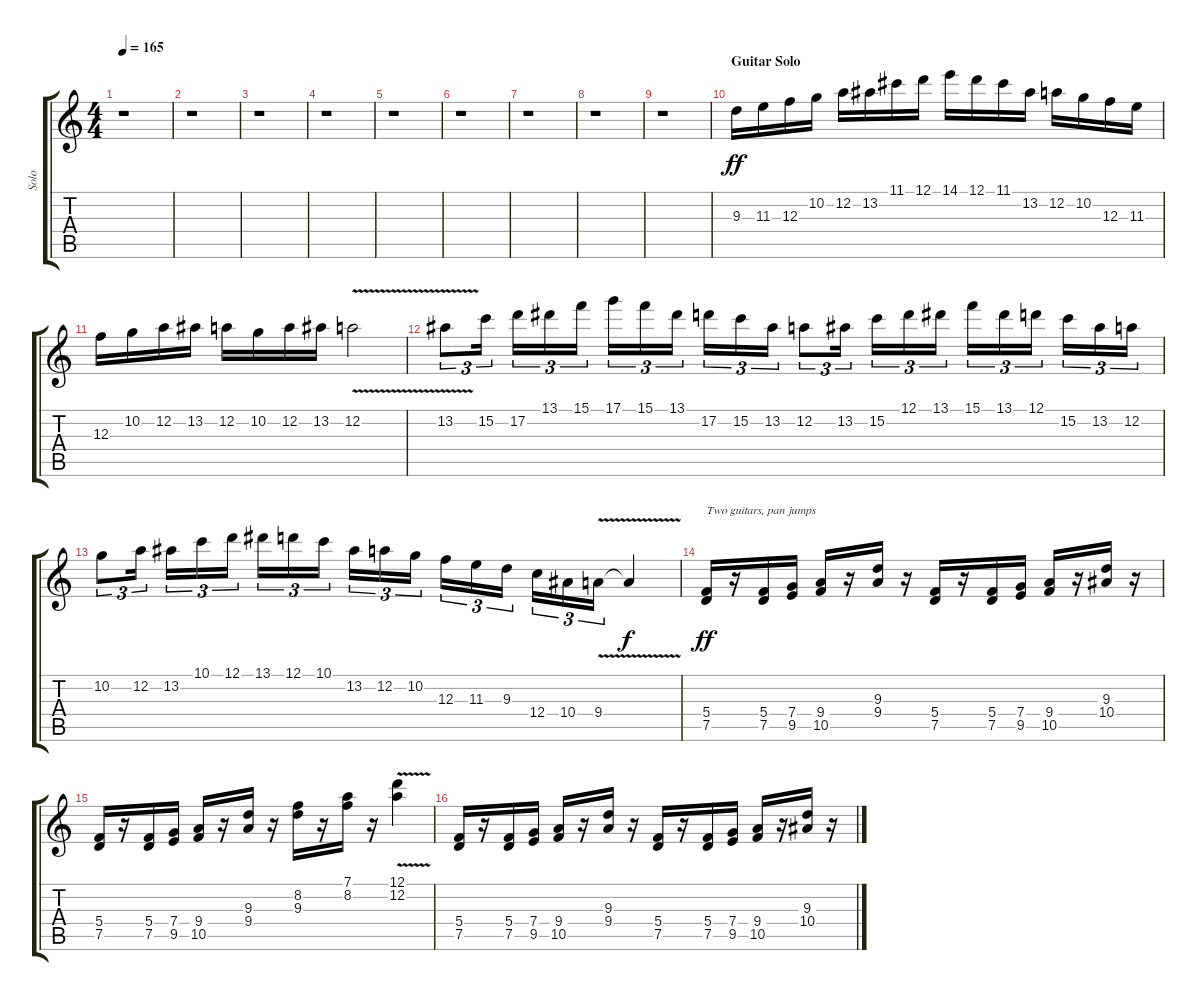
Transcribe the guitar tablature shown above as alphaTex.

\track ("Solo" "Solo") {instrument overdrivenguitar}
\staff {score tabs}
\tuning (D4 A3 F3 C3 G2 D2) {hide}
\ts (4 4)
\tempo 165
\clef g2
\ks c
r.1{dy ff} |
r.1 |
r.1 |
r.1 |
r.1 |
r.1 |
r.1 |
r.1 |
r.1 |
\section ("" "Guitar Solo")
9.3.16{volume 16} 11.3.16 12.3.16 10.2.16 12.2.16 13.2.16 11.1.16 12.1.16 14.1.16 12.1.16 11.1.16 13.2.16 12.2.16 10.2.16 12.3.16 11.3.16 |
12.3.16 10.2.16 12.2.16 13.2.16 12.2.16 10.2.16 12.2.16 13.2.16 12.2{v}.2 |
13.2{v}.8{tu (3 2)} 15.2.16{tu (3 2)} 17.2.16{tu (3 2)} 13.1.16{tu (3 2)} 15.1.16{tu (3 2)} 17.1.16{tu (3 2)} 15.1.16{tu (3 2)} 13.1.16{tu (3 2)} 17.2.16{tu (3 2)} 15.2.16{tu (3 2)} 13.2.16{tu (3 2)} 12.2.8{tu (3 2)} 13.2.16{tu (3 2)} 15.2.16{tu (3 2)} 12.1.16{tu (3 2)} 13.1.16{tu (3 2)} 15.1.16{tu (3 2)} 13.1.16{tu (3 2)} 12.1.16{tu (3 2)} 15.2.16{tu (3 2)} 13.2.16{tu (3 2)} 12.2.16{tu (3 2)} |
10.2.8{tu (3 2)} 12.2.16{tu (3 2)} 13.2.16{tu (3 2)} 10.1.16{tu (3 2)} 12.1.16{tu (3 2)} 13.1.16{tu (3 2)} 12.1.16{tu (3 2)} 10.1.16{tu (3 2)} 13.2.16{tu (3 2)} 12.2.16{tu (3 2)} 10.2.16{tu (3 2)} 12.3.16{tu (3 2)} 11.3.16{tu (3 2)} 9.3.16{tu (3 2)} 12.4.16{tu (3 2)} 10.4.16{tu (3 2)} 9.4{v}.16{tu (3 2)} 9.4{t}.4{dy f} |
(5.4 7.5).16{txt "Two guitars, pan jumps" dy ff balance 3} r.16 (5.4 7.5).16 (7.4 9.5).16 (9.4 10.5).16 r.16 (9.3 9.4).16 r.16 (5.4 7.5).16{balance 13} r.16 (5.4 7.5).16 (7.4 9.5).16 (9.4 10.5).16 r.16 (9.3 10.4).16 r.16 |
(5.4 7.5).16{balance 8} r.16 (5.4 7.5).16 (7.4 9.5).16 (9.4 10.5).16 r.16 (9.3 9.4).16 r.16 (8.2 9.3).16 r.16 (7.1 8.2).16 r.16 (12.1{v} 12.2{v}).4 |
(5.4 7.5).16{balance 13} r.16 (5.4 7.5).16 (7.4 9.5).16 (9.4 10.5).16 r.16 (9.3 9.4).16 r.16 (5.4 7.5).16{balance 3} r.16 (5.4 7.5).16 (7.4 9.5).16 (9.4 10.5).16 r.16 (9.3 10.4).16 r.16
